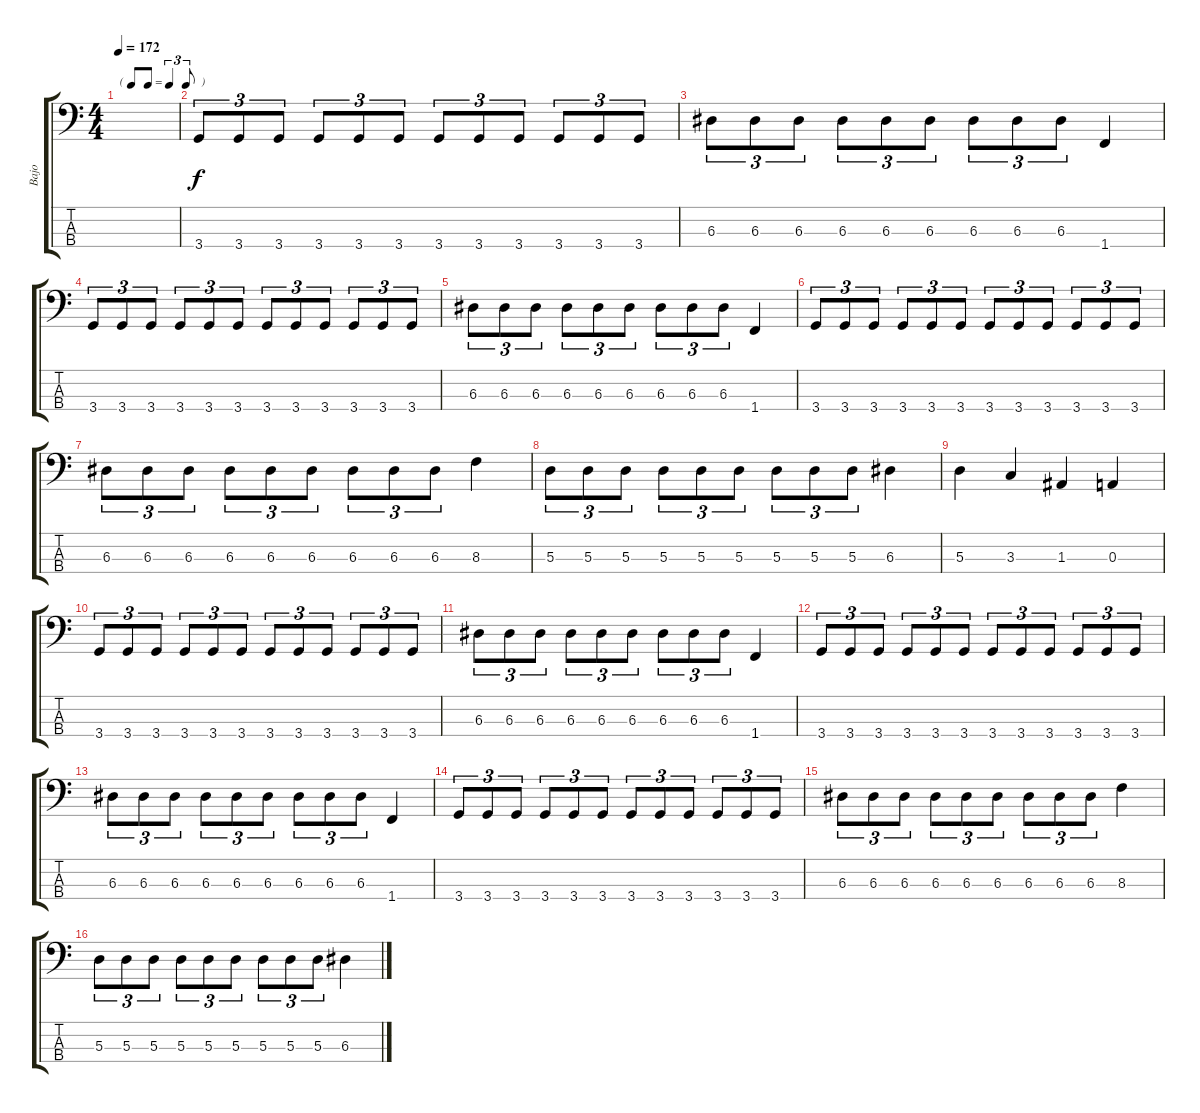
\track ("Bajo" "Bajo") {instrument electricbasspick}
\staff {score tabs}
\tuning (G2 D2 A1 E1) {hide}
\ts (4 4)
\tf triplet8th
\tempo 172
\clef f4
\ks c
|
3.4.8{tu (3 2)} 3.4.8{tu (3 2)} 3.4.8{tu (3 2)} 3.4.8{tu (3 2)} 3.4.8{tu (3 2)} 3.4.8{tu (3 2)} 3.4.8{tu (3 2)} 3.4.8{tu (3 2)} 3.4.8{tu (3 2)} 3.4.8{tu (3 2)} 3.4.8{tu (3 2)} 3.4.8{tu (3 2)} |
6.3.8{tu (3 2)} 6.3.8{tu (3 2)} 6.3.8{tu (3 2)} 6.3.8{tu (3 2)} 6.3.8{tu (3 2)} 6.3.8{tu (3 2)} 6.3.8{tu (3 2)} 6.3.8{tu (3 2)} 6.3.8{tu (3 2)} 1.4.4 |
3.4.8{tu (3 2)} 3.4.8{tu (3 2)} 3.4.8{tu (3 2)} 3.4.8{tu (3 2)} 3.4.8{tu (3 2)} 3.4.8{tu (3 2)} 3.4.8{tu (3 2)} 3.4.8{tu (3 2)} 3.4.8{tu (3 2)} 3.4.8{tu (3 2)} 3.4.8{tu (3 2)} 3.4.8{tu (3 2)} |
6.3.8{tu (3 2)} 6.3.8{tu (3 2)} 6.3.8{tu (3 2)} 6.3.8{tu (3 2)} 6.3.8{tu (3 2)} 6.3.8{tu (3 2)} 6.3.8{tu (3 2)} 6.3.8{tu (3 2)} 6.3.8{tu (3 2)} 1.4.4 |
3.4.8{tu (3 2)} 3.4.8{tu (3 2)} 3.4.8{tu (3 2)} 3.4.8{tu (3 2)} 3.4.8{tu (3 2)} 3.4.8{tu (3 2)} 3.4.8{tu (3 2)} 3.4.8{tu (3 2)} 3.4.8{tu (3 2)} 3.4.8{tu (3 2)} 3.4.8{tu (3 2)} 3.4.8{tu (3 2)} |
6.3.8{tu (3 2)} 6.3.8{tu (3 2)} 6.3.8{tu (3 2)} 6.3.8{tu (3 2)} 6.3.8{tu (3 2)} 6.3.8{tu (3 2)} 6.3.8{tu (3 2)} 6.3.8{tu (3 2)} 6.3.8{tu (3 2)} 8.3.4 |
5.3.8{tu (3 2)} 5.3.8{tu (3 2)} 5.3.8{tu (3 2)} 5.3.8{tu (3 2)} 5.3.8{tu (3 2)} 5.3.8{tu (3 2)} 5.3.8{tu (3 2)} 5.3.8{tu (3 2)} 5.3.8{tu (3 2)} 6.3.4 |
5.3.4 3.3.4 1.3.4 0.3.4 |
3.4.8{tu (3 2)} 3.4.8{tu (3 2)} 3.4.8{tu (3 2)} 3.4.8{tu (3 2)} 3.4.8{tu (3 2)} 3.4.8{tu (3 2)} 3.4.8{tu (3 2)} 3.4.8{tu (3 2)} 3.4.8{tu (3 2)} 3.4.8{tu (3 2)} 3.4.8{tu (3 2)} 3.4.8{tu (3 2)} |
6.3.8{tu (3 2)} 6.3.8{tu (3 2)} 6.3.8{tu (3 2)} 6.3.8{tu (3 2)} 6.3.8{tu (3 2)} 6.3.8{tu (3 2)} 6.3.8{tu (3 2)} 6.3.8{tu (3 2)} 6.3.8{tu (3 2)} 1.4.4 |
3.4.8{tu (3 2)} 3.4.8{tu (3 2)} 3.4.8{tu (3 2)} 3.4.8{tu (3 2)} 3.4.8{tu (3 2)} 3.4.8{tu (3 2)} 3.4.8{tu (3 2)} 3.4.8{tu (3 2)} 3.4.8{tu (3 2)} 3.4.8{tu (3 2)} 3.4.8{tu (3 2)} 3.4.8{tu (3 2)} |
6.3.8{tu (3 2)} 6.3.8{tu (3 2)} 6.3.8{tu (3 2)} 6.3.8{tu (3 2)} 6.3.8{tu (3 2)} 6.3.8{tu (3 2)} 6.3.8{tu (3 2)} 6.3.8{tu (3 2)} 6.3.8{tu (3 2)} 1.4.4 |
3.4.8{tu (3 2)} 3.4.8{tu (3 2)} 3.4.8{tu (3 2)} 3.4.8{tu (3 2)} 3.4.8{tu (3 2)} 3.4.8{tu (3 2)} 3.4.8{tu (3 2)} 3.4.8{tu (3 2)} 3.4.8{tu (3 2)} 3.4.8{tu (3 2)} 3.4.8{tu (3 2)} 3.4.8{tu (3 2)} |
6.3.8{tu (3 2)} 6.3.8{tu (3 2)} 6.3.8{tu (3 2)} 6.3.8{tu (3 2)} 6.3.8{tu (3 2)} 6.3.8{tu (3 2)} 6.3.8{tu (3 2)} 6.3.8{tu (3 2)} 6.3.8{tu (3 2)} 8.3.4 |
5.3.8{tu (3 2)} 5.3.8{tu (3 2)} 5.3.8{tu (3 2)} 5.3.8{tu (3 2)} 5.3.8{tu (3 2)} 5.3.8{tu (3 2)} 5.3.8{tu (3 2)} 5.3.8{tu (3 2)} 5.3.8{tu (3 2)} 6.3.4
